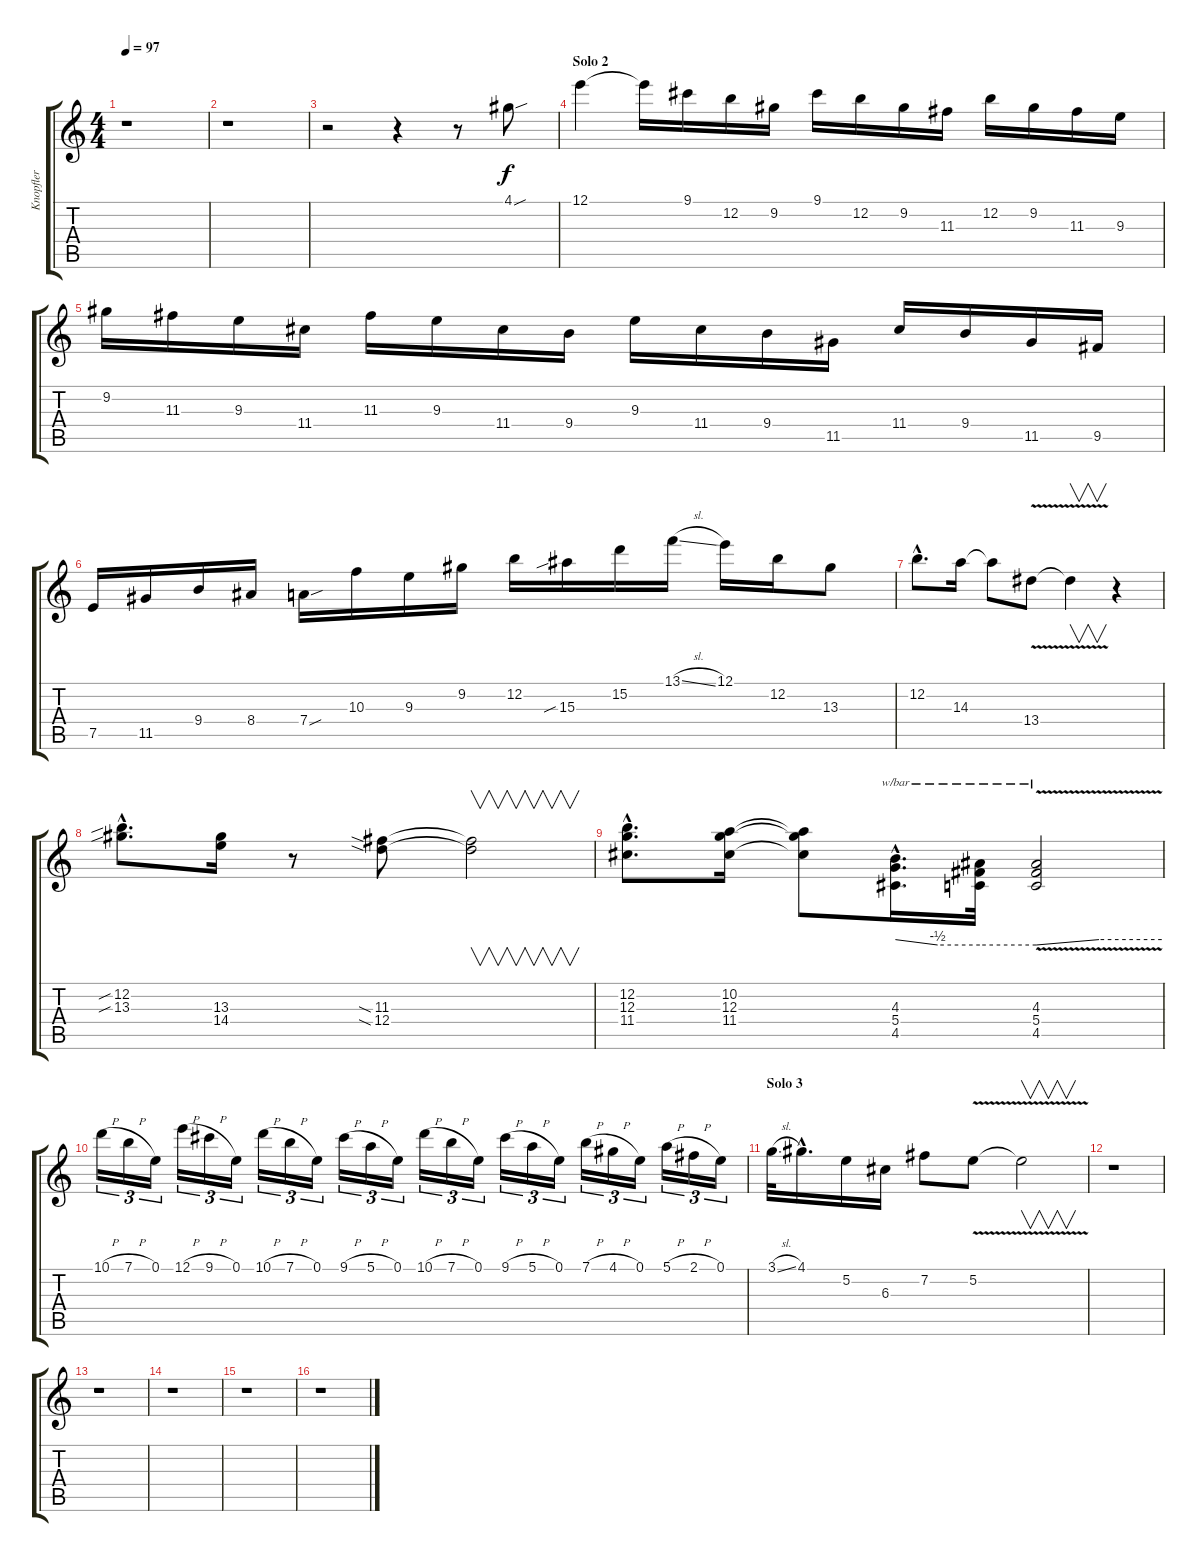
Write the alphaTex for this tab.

\track ("Knopfler" "Knopfler") {instrument electricguitarjazz}
\staff {score tabs}
\tuning (E4 B3 G3 D3 A2 E2) {hide}
\ts (4 4)
\tempo 97
\clef g2
\ks c
r.1{dy f} |
r.1 |
r.2 r.4 r.8 4.1{sou}.8 |
\section ("" "Solo 2")
12.1.4 12.1{t}.16 9.1.16 12.2.16 9.2.16 9.1.16 12.2.16 9.2.16 11.3.16 12.2.16 9.2.16 11.3.16 9.3.16 |
9.2.16 11.3.16 9.3.16 11.4.16 11.3.16 9.3.16 11.4.16 9.4.16 9.3.16 11.4.16 9.4.16 11.5.16 11.4.16 9.4.16 11.5.16 9.5.16 |
7.5.16 11.5.16 9.4.16 8.4.16 7.4{sou}.16 10.3.16 9.3.16 9.2.16 12.2.16 15.3{sib}.16 15.2.16 13.1{sl}.16 12.1.16 12.2.16 13.3.8 |
12.2{hac}.8{d} 14.3.16 14.3{t}.8 13.4{v}.8 13.4{t}.4{v} r.4 |
(12.2{sib hac} 13.3{sib hac}).8{d} (13.3 14.4).16 r.8 (11.3{sia} 12.4{sia}).8 (11.3{t} 12.4{t}).2{v} |
(12.2{hac} 12.3{hac} 11.4{hac}).8{d} (10.2 12.3 11.4).16 (10.2{t} 12.3{t} 11.4{t}).8 (4.3{hac} 5.4{hac} 4.5{hac}).16{d tbe (custom default 0 0 30 -2 60 -2)} (4.3{t} 5.4{t} 4.5{t}).32{tbe (hold default 0 -2 60 -2)} (4.3 5.4 4.5{v}).2{tbe (custom default 0 -2 30 0 60 0)} |
10.1{h}.16{tu (3 2)} 7.1{h}.16{tu (3 2)} 0.1.16{tu (3 2)} 12.1{h}.16{tu (3 2)} 9.1{h}.16{tu (3 2)} 0.1.16{tu (3 2)} 10.1{h}.16{tu (3 2)} 7.1{h}.16{tu (3 2)} 0.1.16{tu (3 2)} 9.1{h}.16{tu (3 2)} 5.1{h}.16{tu (3 2)} 0.1.16{tu (3 2)} 10.1{h}.16{tu (3 2)} 7.1{h}.16{tu (3 2)} 0.1.16{tu (3 2)} 9.1{h}.16{tu (3 2)} 5.1{h}.16{tu (3 2)} 0.1.16{tu (3 2)} 7.1{h}.16{tu (3 2)} 4.1{h}.16{tu (3 2)} 0.1.16{tu (3 2)} 5.1{h}.16{tu (3 2)} 2.1{h}.16{tu (3 2)} 0.1.16{tu (3 2)} |
\section ("" "Solo 3")
3.1{sl}.32 4.1{hac}.16{d} 5.2.16 6.3.16 7.2.8 5.2{v}.8 5.2{t}.2{v} |
r.1 |
r.1 |
r.1 |
r.1 |
r.1
